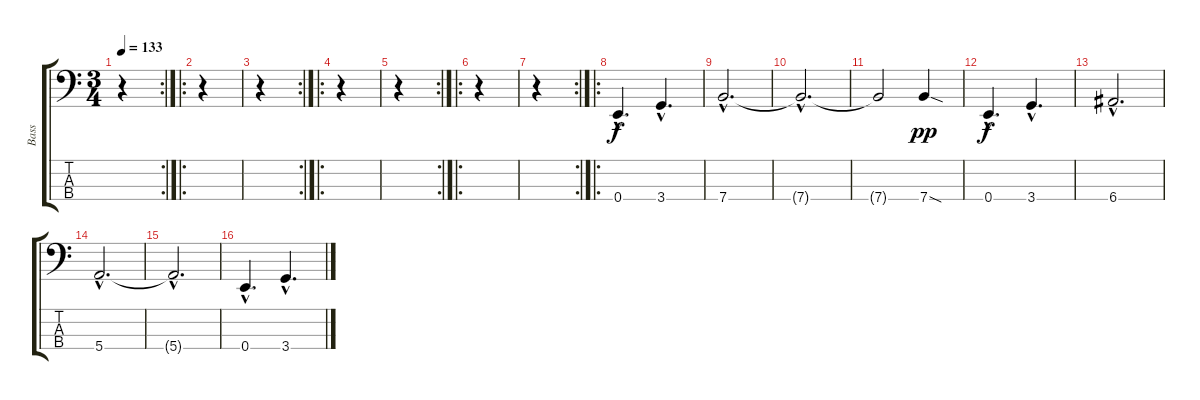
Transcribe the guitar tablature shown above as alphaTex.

\track ("Bass" "Bass") {instrument electricbassfinger}
\staff {score tabs}
\tuning (G2 D2 A1 E1) {hide}
\rc 2
\ts (3 4)
\tempo 133
\clef f4
\ks c
r.4{dy f} |
\ro
r.4 |
\rc 2
r.4 |
\ro
r.4 |
\rc 2
r.4 |
\ro
r.4 |
\rc 2
r.4 |
\ro
0.4{hac}.4{d} 3.4{hac}.4{d} |
7.4{hac}.2{d} |
7.4{hac t}.2{d} |
7.4{t}.2 7.4{sod}.4{dy pp} |
0.4{hac}.4{d dy f} 3.4{hac}.4{d} |
6.4{hac}.2{d} |
5.4{hac}.2{d} |
5.4{hac t}.2{d} |
0.4{hac}.4{d} 3.4{hac}.4{d}
